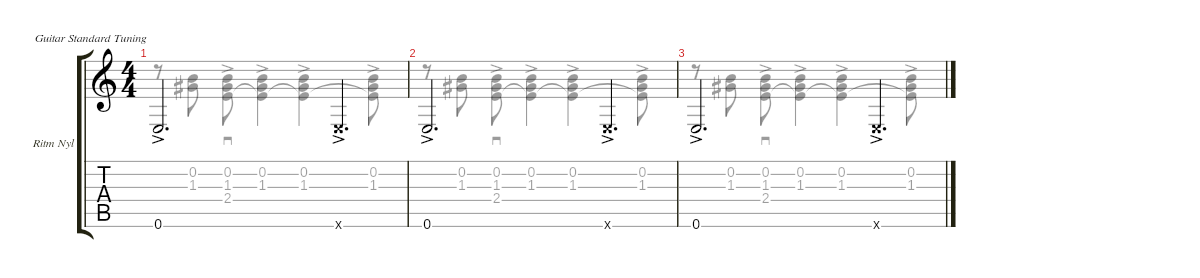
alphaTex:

\defaultSystemsLayout 4
\hideDynamics
\bracketExtendMode groupsimilarinstruments
\firstSystemTrackNameOrientation horizontal
\otherSystemsTrackNameOrientation horizontal
\track ("Ritm guitar" "Ritm Nyl") {instrument acousticguitarnylon}
\staff {score tabs}
\tuning (E4 B3 G3 D3 A2 E2)
\voice
\ts (4 4)
\tempo (140 hide)
\clef g2
\ks aminor
0.6{ac}.2{d dy mf} 0.6{ac x}.4{d} |
0.6{ac}.2{d} 0.6{ac x}.4{d} |
0.6{ac}.2{d} 0.6{ac x}.4{d}
\voice
\clef g2
\ottava regular
\simile none
\ks aminor
r.8{dy mf} (0.2 1.3).8 (0.2{ac} 1.3{ac} 2.4).8{sd} (0.2{ac} 1.3{ac} 2.4{t}).4 (0.2{ac} 1.3{ac} 2.4{t}).4 (0.2{ac} 1.3{ac} 2.4{t}).8 |
r.8 (0.2 1.3).8 (0.2{ac} 1.3{ac} 2.4).8{sd} (0.2{ac} 1.3{ac} 2.4{t}).4 (0.2{ac} 1.3{ac} 2.4{t}).4 (0.2{ac} 1.3{ac} 2.4{t}).8 |
r.8 (0.2 1.3).8 (0.2{ac} 1.3{ac} 2.4).8{sd} (0.2{ac} 1.3{ac} 2.4{t}).4 (0.2{ac} 1.3{ac} 2.4{t}).4 (0.2{ac} 1.3{ac} 2.4{t}).8
